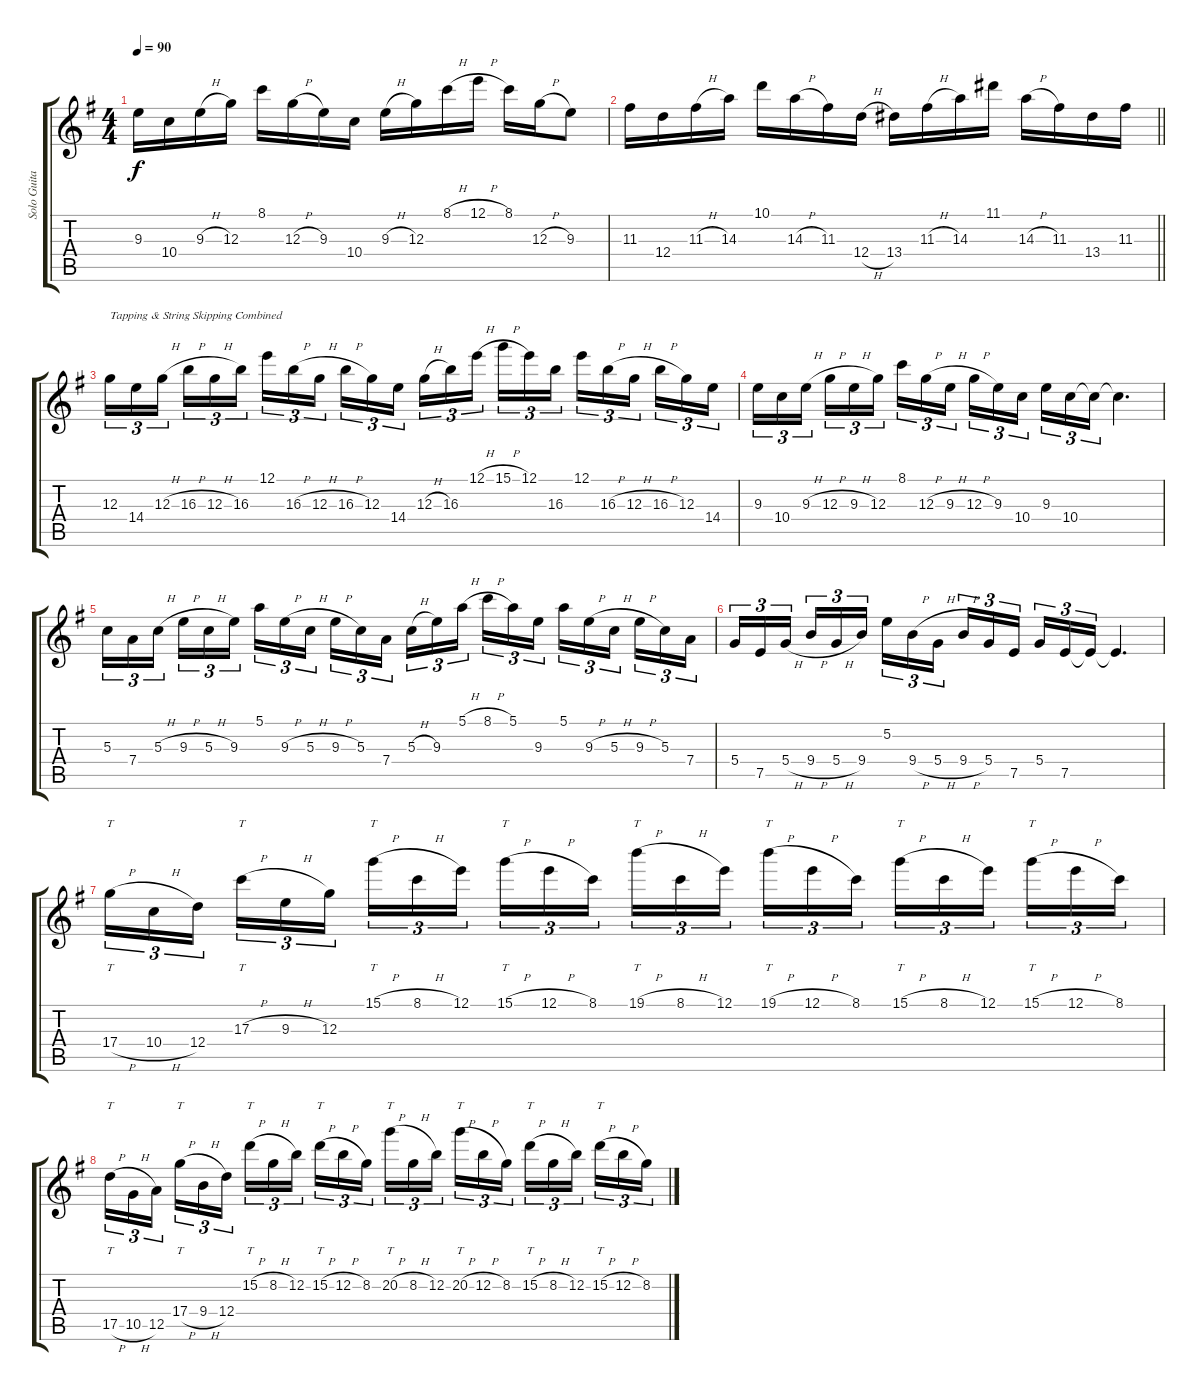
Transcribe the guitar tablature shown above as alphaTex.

\track ("Solo Guitar 1" "Solo Guita") {instrument overdrivenguitar}
\staff {score tabs}
\tuning (E4 B3 G3 D3 A2 E2) {hide}
\ts (4 4)
\tempo 90
\clef g2
\ks eminor
9.3.16{dy f} 10.4.16 9.3{h}.16 12.3.16 8.1.16 12.3{h}.16 9.3.16 10.4.16 9.3{h}.16 12.3.16 8.1{h}.16 12.1{h}.16 8.1.16 12.3{h}.16 9.3.8 |
\barLineRight lightlight
11.3.16 12.4.16 11.3{h}.16 14.3.16 10.1.16 14.3{h}.16 11.3.16 12.4{h}.16 13.4.16 11.3{h}.16 14.3.16 11.1.16 14.3{h}.16 11.3.16 13.4.16 11.3.16 |
12.3.16{tu (3 2) txt "Tapping & String Skipping Combined"} 14.4.16{tu (3 2)} 12.3{h}.16{tu (3 2) beam splitsecondary} 16.3{h}.16{tu (3 2)} 12.3{h}.16{tu (3 2)} 16.3.16{tu (3 2)} 12.1.16{tu (3 2)} 16.3{h}.16{tu (3 2)} 12.3{h}.16{tu (3 2) beam splitsecondary} 16.3{h}.16{tu (3 2)} 12.3.16{tu (3 2)} 14.4.16{tu (3 2)} 12.3{h}.16{tu (3 2)} 16.3.16{tu (3 2)} 12.1{h}.16{tu (3 2) beam splitsecondary} 15.1{h}.16{tu (3 2)} 12.1.16{tu (3 2)} 16.3.16{tu (3 2)} 12.1.16{tu (3 2)} 16.3{h}.16{tu (3 2)} 12.3{h}.16{tu (3 2) beam splitsecondary} 16.3{h}.16{tu (3 2)} 12.3.16{tu (3 2)} 14.4.16{tu (3 2)} |
9.3.16{tu (3 2)} 10.4.16{tu (3 2)} 9.3{h}.16{tu (3 2) beam splitsecondary} 12.3{h}.16{tu (3 2)} 9.3{h}.16{tu (3 2)} 12.3.16{tu (3 2)} 8.1.16{tu (3 2)} 12.3{h}.16{tu (3 2)} 9.3{h}.16{tu (3 2) beam splitsecondary} 12.3{h}.16{tu (3 2)} 9.3.16{tu (3 2)} 10.4.16{tu (3 2)} 9.3.16{tu (3 2)} 10.4.16{tu (3 2)} 10.4{t}.16{tu (3 2)} 10.4{t}.4{d} |
5.3.16{tu (3 2)} 7.4.16{tu (3 2)} 5.3{h}.16{tu (3 2) beam splitsecondary} 9.3{h}.16{tu (3 2)} 5.3{h}.16{tu (3 2)} 9.3.16{tu (3 2)} 5.1.16{tu (3 2)} 9.3{h}.16{tu (3 2)} 5.3{h}.16{tu (3 2) beam splitsecondary} 9.3{h}.16{tu (3 2)} 5.3.16{tu (3 2)} 7.4.16{tu (3 2)} 5.3{h}.16{tu (3 2)} 9.3.16{tu (3 2)} 5.1{h}.16{tu (3 2) beam splitsecondary} 8.1{h}.16{tu (3 2)} 5.1.16{tu (3 2)} 9.3.16{tu (3 2)} 5.1.16{tu (3 2)} 9.3{h}.16{tu (3 2)} 5.3{h}.16{tu (3 2) beam splitsecondary} 9.3{h}.16{tu (3 2)} 5.3.16{tu (3 2)} 7.4.16{tu (3 2)} |
5.4.16{tu (3 2)} 7.5.16{tu (3 2)} 5.4{h}.16{tu (3 2) beam splitsecondary} 9.4{h}.16{tu (3 2)} 5.4{h}.16{tu (3 2)} 9.4.16{tu (3 2)} 5.2.16{tu (3 2)} 9.4{h}.16{tu (3 2)} 5.4{h}.16{tu (3 2) beam splitsecondary} 9.4{h}.16{tu (3 2)} 5.4.16{tu (3 2)} 7.5.16{tu (3 2)} 5.4.16{tu (3 2)} 7.5.16{tu (3 2)} 7.5{t}.16{tu (3 2)} 7.5{t}.4{d} |
17.4{h}.16{tt tu (3 2)} 10.4{h}.16{tu (3 2)} 12.4.16{tu (3 2) beam splitsecondary} 17.3{h}.16{tt tu (3 2)} 9.3{h}.16{tu (3 2)} 12.3.16{tu (3 2)} 15.1{h}.16{tt tu (3 2)} 8.1{h}.16{tu (3 2)} 12.1.16{tu (3 2) beam splitsecondary} 15.1{h}.16{tt tu (3 2)} 12.1{h}.16{tu (3 2)} 8.1.16{tu (3 2)} 19.1{h}.16{tt tu (3 2)} 8.1{h}.16{tu (3 2)} 12.1.16{tu (3 2) beam splitsecondary} 19.1{h}.16{tt tu (3 2)} 12.1{h}.16{tu (3 2)} 8.1.16{tu (3 2)} 15.1{h}.16{tt tu (3 2)} 8.1{h}.16{tu (3 2)} 12.1.16{tu (3 2) beam splitsecondary} 15.1{h}.16{tt tu (3 2)} 12.1{h}.16{tu (3 2)} 8.1.16{tu (3 2)} |
17.5{h}.16{tt tu (3 2)} 10.5{h}.16{tu (3 2)} 12.5.16{tu (3 2) beam splitsecondary} 17.4{h}.16{tt tu (3 2)} 9.4{h}.16{tu (3 2)} 12.4.16{tu (3 2)} 15.2{h}.16{tt tu (3 2)} 8.2{h}.16{tu (3 2)} 12.2.16{tu (3 2) beam splitsecondary} 15.2{h}.16{tt tu (3 2)} 12.2{h}.16{tu (3 2)} 8.2.16{tu (3 2)} 20.2{h}.16{tt tu (3 2)} 8.2{h}.16{tu (3 2)} 12.2.16{tu (3 2) beam splitsecondary} 20.2{h}.16{tt tu (3 2)} 12.2{h}.16{tu (3 2)} 8.2.16{tu (3 2)} 15.2{h}.16{tt tu (3 2)} 8.2{h}.16{tu (3 2)} 12.2.16{tu (3 2) beam splitsecondary} 15.2{h}.16{tt tu (3 2)} 12.2{h}.16{tu (3 2)} 8.2.16{tu (3 2)}
